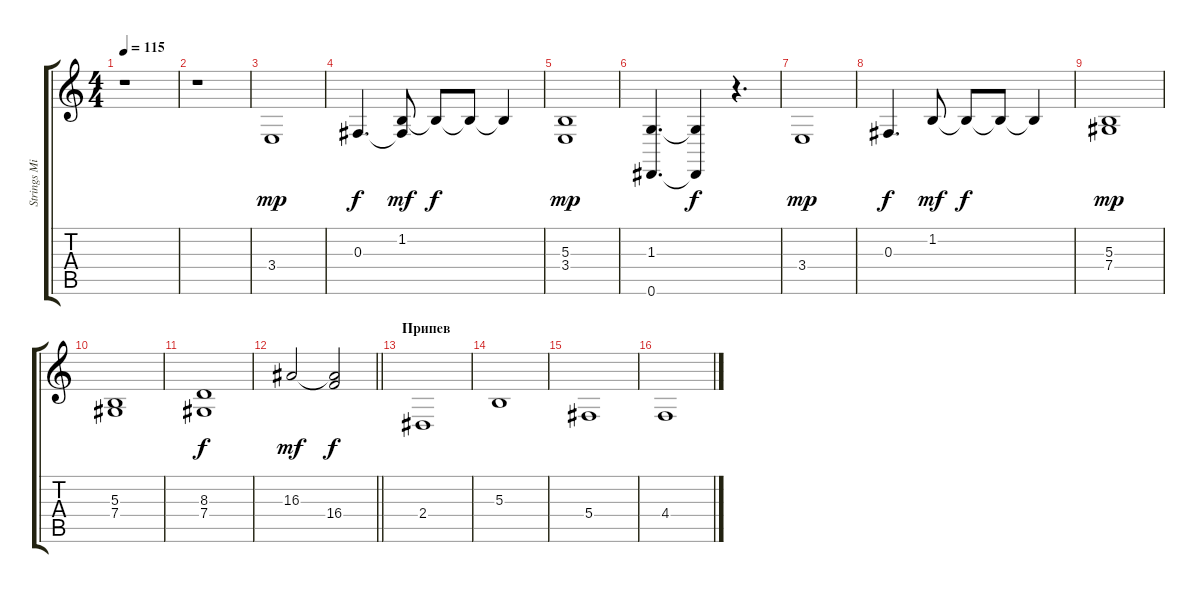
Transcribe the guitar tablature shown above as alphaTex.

\track ("Strings Mid" "Strings Mi") {instrument stringensemble1}
\staff {score tabs}
\tuning (Eb4 Bb3 Gb3 Db3 Ab2 Eb2) {hide}
\ts (4 4)
\tempo 115
\clef g2
\ks c
r.1{dy mp} |
r.1 |
3.4.1 |
0.3.4{d dy f} (1.2 0.3{t}).8{dy mf} 1.2{t}.8{dy f} 1.2{t}.8 1.2{t}.4 |
(5.3 3.4).1{dy mp} |
(1.3 0.6).4{d} (1.3{t} 0.6{t}).4{dy f} r.4{d} |
3.4.1{dy mp} |
0.3.4{d dy f} 1.2.8{dy mf} 1.2{t}.8{dy f} 1.2{t}.8 1.2{t}.4 |
(5.3 7.4).1{dy mp} |
(5.3 7.4).1 |
(8.3 7.4).1{dy f} |
\barLineRight lightlight
16.3.2{dy mf} (16.3{t} 16.4).2{dy f} |
\section ("" "Припев")
2.4.1 |
5.3.1 |
5.4.1 |
4.4.1
